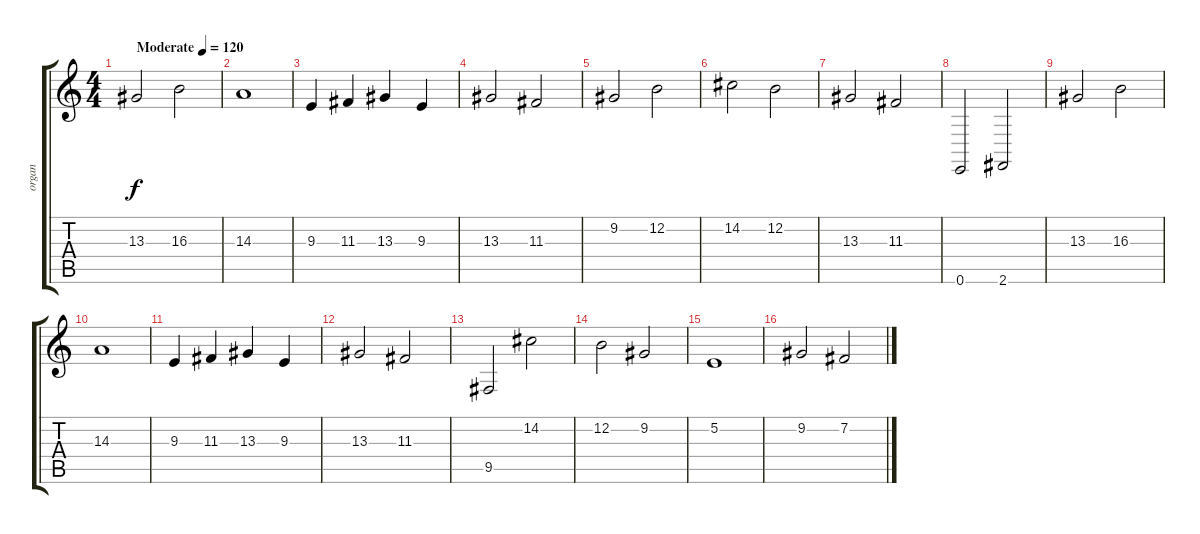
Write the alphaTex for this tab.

\track ("organ" "organ") {instrument churchorgan}
\staff {score tabs}
\tuning (E4 B3 G3 D3 A2 E2) {hide}
\ts (4 4)
\tempo (120 "Moderate")
\clef g2
\ks c
13.3.2{dy f instrument churchorgan} 16.3.2 |
14.3.1 |
9.3.4 11.3.4 13.3.4 9.3.4 |
13.3.2 11.3.2 |
9.2.2 12.2.2 |
14.2.2 12.2.2 |
13.3.2 11.3.2 |
0.6.2 2.6.2 |
13.3.2 16.3.2 |
14.3.1 |
9.3.4 11.3.4 13.3.4 9.3.4 |
13.3.2 11.3.2 |
9.5.2 14.2.2 |
12.2.2 9.2.2 |
5.2.1 |
9.2.2 7.2.2
